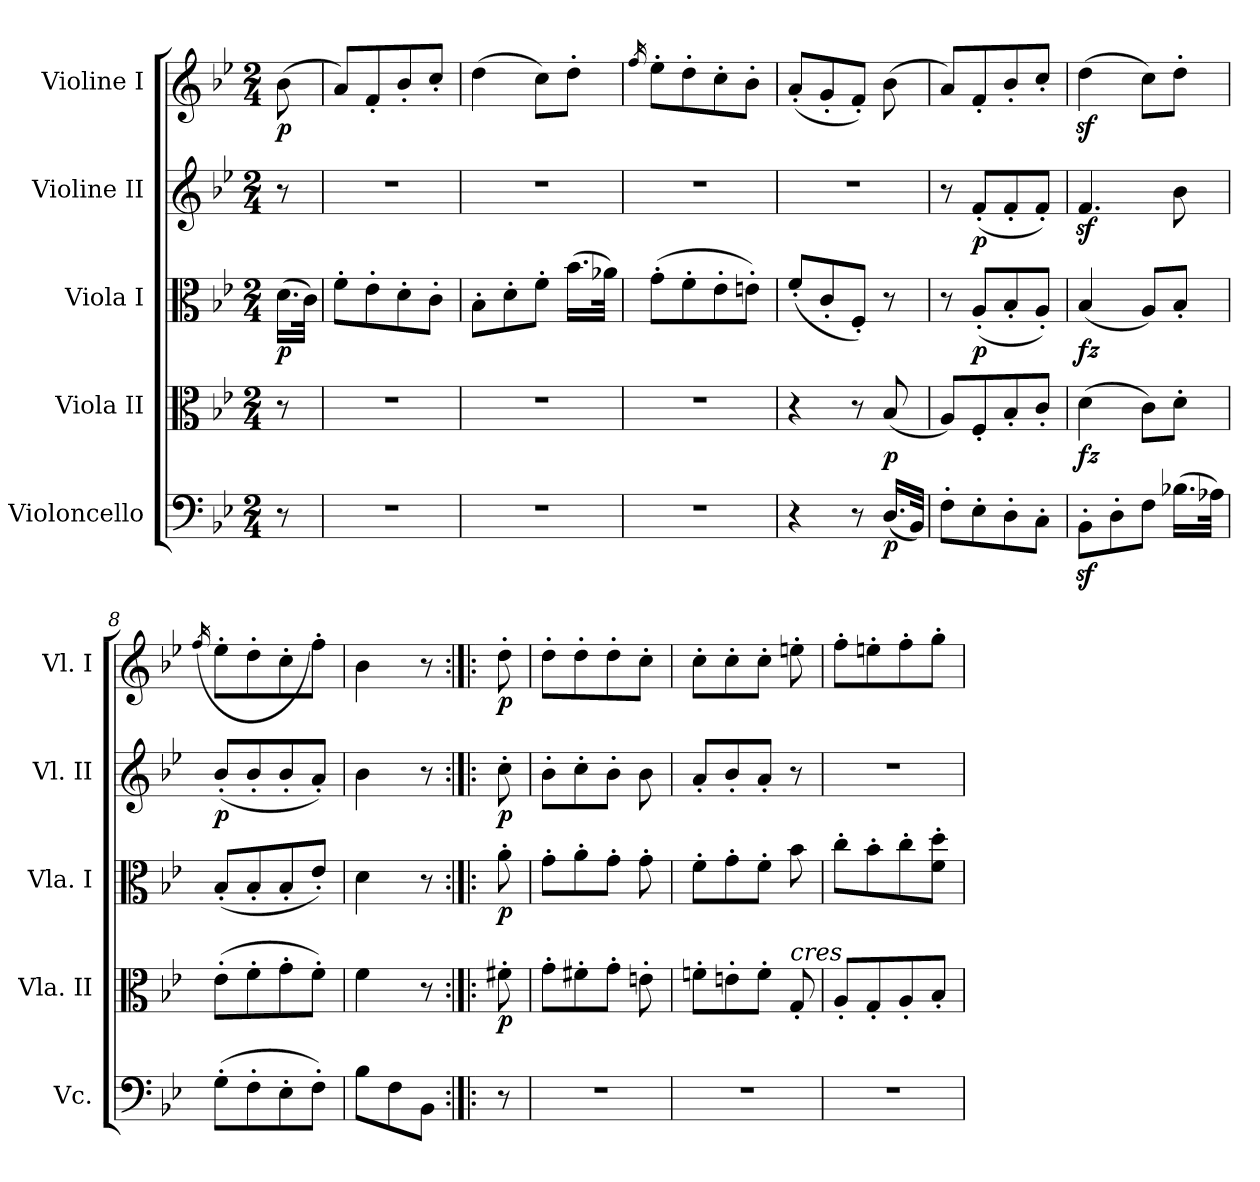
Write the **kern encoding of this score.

**kern	**dynam	**kern	**dynam	**kern	**dynam	**kern	**dynam	**kern	**dynam
*part5	*part5	*part4	*part4	*part3	*part3	*part2	*part2	*part1	*part1
*staff5	*staff5	*staff4	*staff4	*staff3	*staff3	*staff2	*staff2	*staff1	*staff1
*I"Violoncello	*	*I"Viola II	*	*I"Viola I	*	*I"Violine II	*	*I"Violine I	*
*I'Vc.	*	*I'Vla. II	*	*I'Vla. I	*	*I'Vl. II	*	*I'Vl. I	*
*clefF4	*	*clefC3	*	*clefC3	*	*clefG2	*	*clefG2	*
*k[b-e-]	*	*k[b-e-]	*	*k[b-e-]	*	*k[b-e-]	*	*k[b-e-]	*
*B-:	*	*B-:	*	*B-:	*	*B-:	*	*B-:	*
*M2/4	*	*M2/4	*	*M2/4	*	*M2/4	*	*M2/4	*
=1	=1	=1	=1	=1	=1	=1	=1	=1	=1
8r	.	8r	.	(16.di\LL	p	8r	.	(8b-i\	p
.	.	.	.	32ci\JJk)	.	.	.	.	.
=2	=2	=2	=2	=2	=2	=2	=2	=2	=2
2r	.	2r	.	8f'i\L	.	2r	.	8ai/L)	.
.	.	.	.	8e-'i\	.	.	.	8f'i/	.
.	.	.	.	8d'i\	.	.	.	8b-'i/	.
.	.	.	.	8c'i\J	.	.	.	8cc'i/J	.
=3	=3	=3	=3	=3	=3	=3	=3	=3	=3
2r	.	2r	.	8B-'i\L	.	2r	.	(4ddi\	.
.	.	.	.	8d'i\	.	.	.	.	.
.	.	.	.	8f'i\J	.	.	.	8cci\L)	.
.	.	.	.	(16.b-i\LL	.	.	.	8dd'i\J	.
.	.	.	.	32a-Xi\JJk)	.	.	.	.	.
=4	=4	=4	=4	=4	=4	=4	=4	=4	=4
.	.	.	.	.	.	.	.	16qffi/	.
2r	.	2r	.	(8g'i\L	.	2r	.	8ee-'i\L	.
.	.	.	.	8f'i\	.	.	.	8dd'i\	.
.	.	.	.	8e-'i\	.	.	.	8cc'i\	.
.	.	.	.	8en'i\J)	.	.	.	8b-'i\J	.
=5	=5	=5	=5	=5	=5	=5	=5	=5	=5
4r	.	4r	.	(8f'i/L	.	2r	.	(8a'i/L	.
.	.	.	.	8c'i/	.	.	.	8g'i/	.
8r	.	8r	.	8F'i/J)	.	.	.	8f'i/J)	.
(16.Di/LL	p	(8B-i/	p	8r	.	.	.	(8b-i\	.
32BB-i/JJk)	.	.	.	.	.	.	.	.	.
=6	=6	=6	=6	=6	=6	=6	=6	=6	=6
8F'i\L	.	8Ai/L)	.	8r	.	8r	.	8ai/L)	.
8E-'i\	.	8F'i/	.	(8A'i/L	p	(8f'i/L	p	8f'i/	.
8D'i\	.	8B-'i/	.	8B-'i/	.	8f'i/	.	8b-'i/	.
8C'i\J	.	8c'i/J	.	8A'i/J)	.	8f'i/J)	.	8cc'i/J	.
=7	=7	=7	=7	=7	=7	=7	=7	=7	=7
8BB-z'i\L	.	(4di\	fz	(4B-i/	fz	4.fzi/	.	(4ddzi\	.
8D'i\	.	.	.	.	.	.	.	.	.
8Fi\J	.	8ci\L)	.	8Ai/L)	.	.	.	8cci\L)	.
(16.B-Xi\LL	.	8d'i\J	.	8B-'i/J	.	8b-i\	.	8dd'i\J	.
32A-Xi\JJk)	.	.	.	.	.	.	.	.	.
!!LO:LB:g=z
=8	=8	=8	=8	=8	=8	=8	=8	=8	=8
.	.	.	.	.	.	.	.	(16qffi/	.
(8G'i\L	.	(8e-'i\L	.	(8B-'i/L	.	(8b-'i/L	p	8ee-'i\L	.
8F'i\	.	8f'i\	.	8B-'i/	.	8b-'i/	.	8dd'i\	.
8E-'i\	.	8g'i\	.	8B-'i/	.	8b-'i/	.	8cc'i\	.
8F'i\J)	.	8f'i\J)	.	8e-'i/J)	.	8a'i/J)	.	8ff'i\J)	.
=9	=9	=9	=9	=9	=9	=9	=9	=9	=9
8B-i\L	.	4fi\	.	4di\	.	4b-i\	.	4b-i\	.
8Fi\	.	.	.	.	.	.	.	.	.
8BB-i\J	.	8r	.	8r	.	8r	.	8r	.
=10:|!|:	=10:|!|:	=10:|!|:	=10:|!|:	=10:|!|:	=10:|!|:	=10:|!|:	=10:|!|:	=10:|!|:	=10:|!|:
8r	.	8f#X'i\	p	8a'i\	p	8cc'i\	p	8dd'i\	p
=11	=11	=11	=11	=11	=11	=11	=11	=11	=11
2r	.	8g'i\L	.	8g'i\L	.	8b-'i\L	.	8dd'i\L	.
.	.	8f#X'i\	.	8a'i\	.	8cc'i\	.	8dd'i\	.
.	.	8g'i\J	.	8g'i\J	.	8b-'i\J	.	8dd'i\	.
.	.	8en'i\	.	8g'i\	.	8b-i\	.	8cc'i\J	.
=12	=12	=12	=12	=12	=12	=12	=12	=12	=12
2r	.	8fn'i\L	.	8f'i\L	.	8a'i/L	.	8cc'i\L	.
.	.	8en'i\	.	8g'i\	.	8b-'i/	.	8cc'i\	.
.	.	8f'i\J	.	8f'i\J	.	8a'i/J	.	8cc'i\J	.
!	!	!LO:TX:i:t=cres	!	!	!	!	!	!	!
.	.	8G'i/	.	8b-i\	.	8r	.	8een'i\	.
=13	=13	=13	=13	=13	=13	=13	=13	=13	=13
2r	.	8A'i/L	.	8cc'i\L	.	2r	.	8ff'i\L	.
.	.	8G'i/	.	8b-'i\	.	.	.	8een'i\	.
.	.	8A'i/	.	8cc'i\	.	.	.	8ff'i\	.
.	.	8B-'i/J	.	8fi'\ 8ddi'\J	.	.	.	8gg'i\J	.
=	=	=	=	=	=	=	=	=	=
*-	*-	*-	*-	*-	*-	*-	*-	*-	*-
